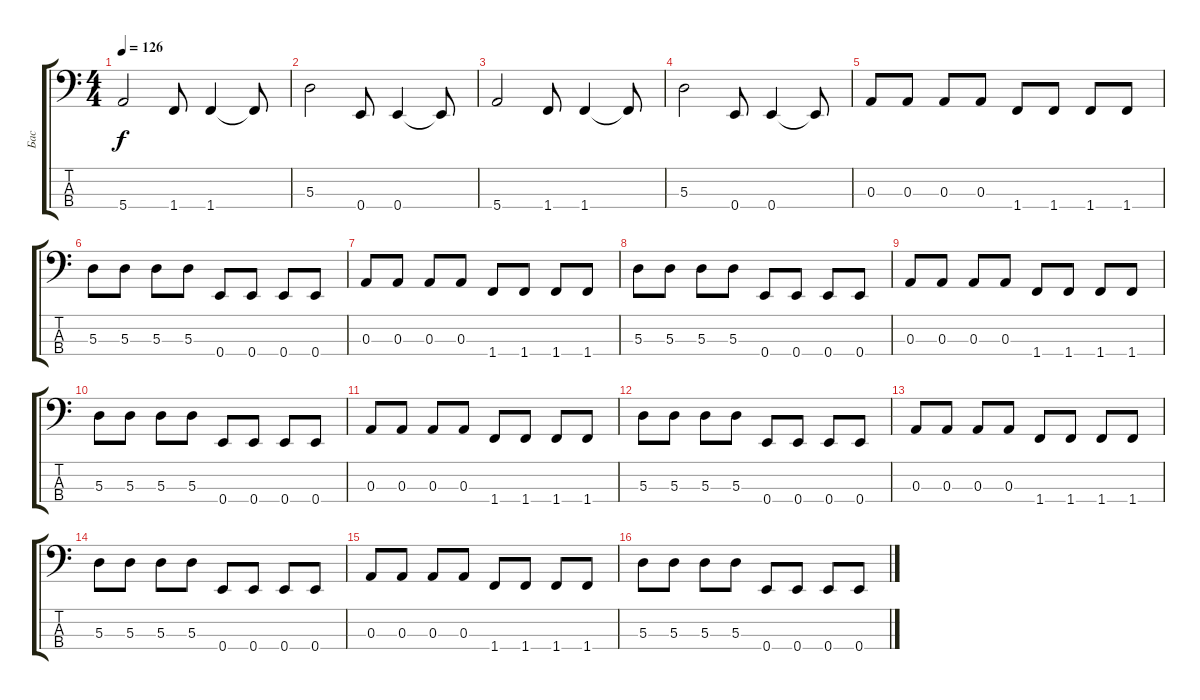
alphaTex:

\track ("Бас" "Бас") {instrument electricbassfinger}
\staff {score tabs}
\tuning (G2 D2 A1 E1) {hide}
\ts (4 4)
\tempo 126
\clef f4
\ks c
5.4.2{dy f} 1.4.8 1.4.4 1.4{t}.8 |
5.3.2 0.4.8 0.4.4 0.4{t}.8 |
5.4.2 1.4.8 1.4.4 1.4{t}.8 |
5.3.2 0.4.8 0.4.4 0.4{t}.8 |
0.3.8 0.3.8 0.3.8 0.3.8 1.4.8 1.4.8 1.4.8 1.4.8 |
5.3.8 5.3.8 5.3.8 5.3.8 0.4.8 0.4.8 0.4.8 0.4.8 |
0.3.8 0.3.8 0.3.8 0.3.8 1.4.8 1.4.8 1.4.8 1.4.8 |
5.3.8 5.3.8 5.3.8 5.3.8 0.4.8 0.4.8 0.4.8 0.4.8 |
0.3.8 0.3.8 0.3.8 0.3.8 1.4.8 1.4.8 1.4.8 1.4.8 |
5.3.8 5.3.8 5.3.8 5.3.8 0.4.8 0.4.8 0.4.8 0.4.8 |
0.3.8 0.3.8 0.3.8 0.3.8 1.4.8 1.4.8 1.4.8 1.4.8 |
5.3.8 5.3.8 5.3.8 5.3.8 0.4.8 0.4.8 0.4.8 0.4.8 |
0.3.8 0.3.8 0.3.8 0.3.8 1.4.8 1.4.8 1.4.8 1.4.8 |
5.3.8 5.3.8 5.3.8 5.3.8 0.4.8 0.4.8 0.4.8 0.4.8 |
0.3.8 0.3.8 0.3.8 0.3.8 1.4.8 1.4.8 1.4.8 1.4.8 |
5.3.8 5.3.8 5.3.8 5.3.8 0.4.8 0.4.8 0.4.8 0.4.8
